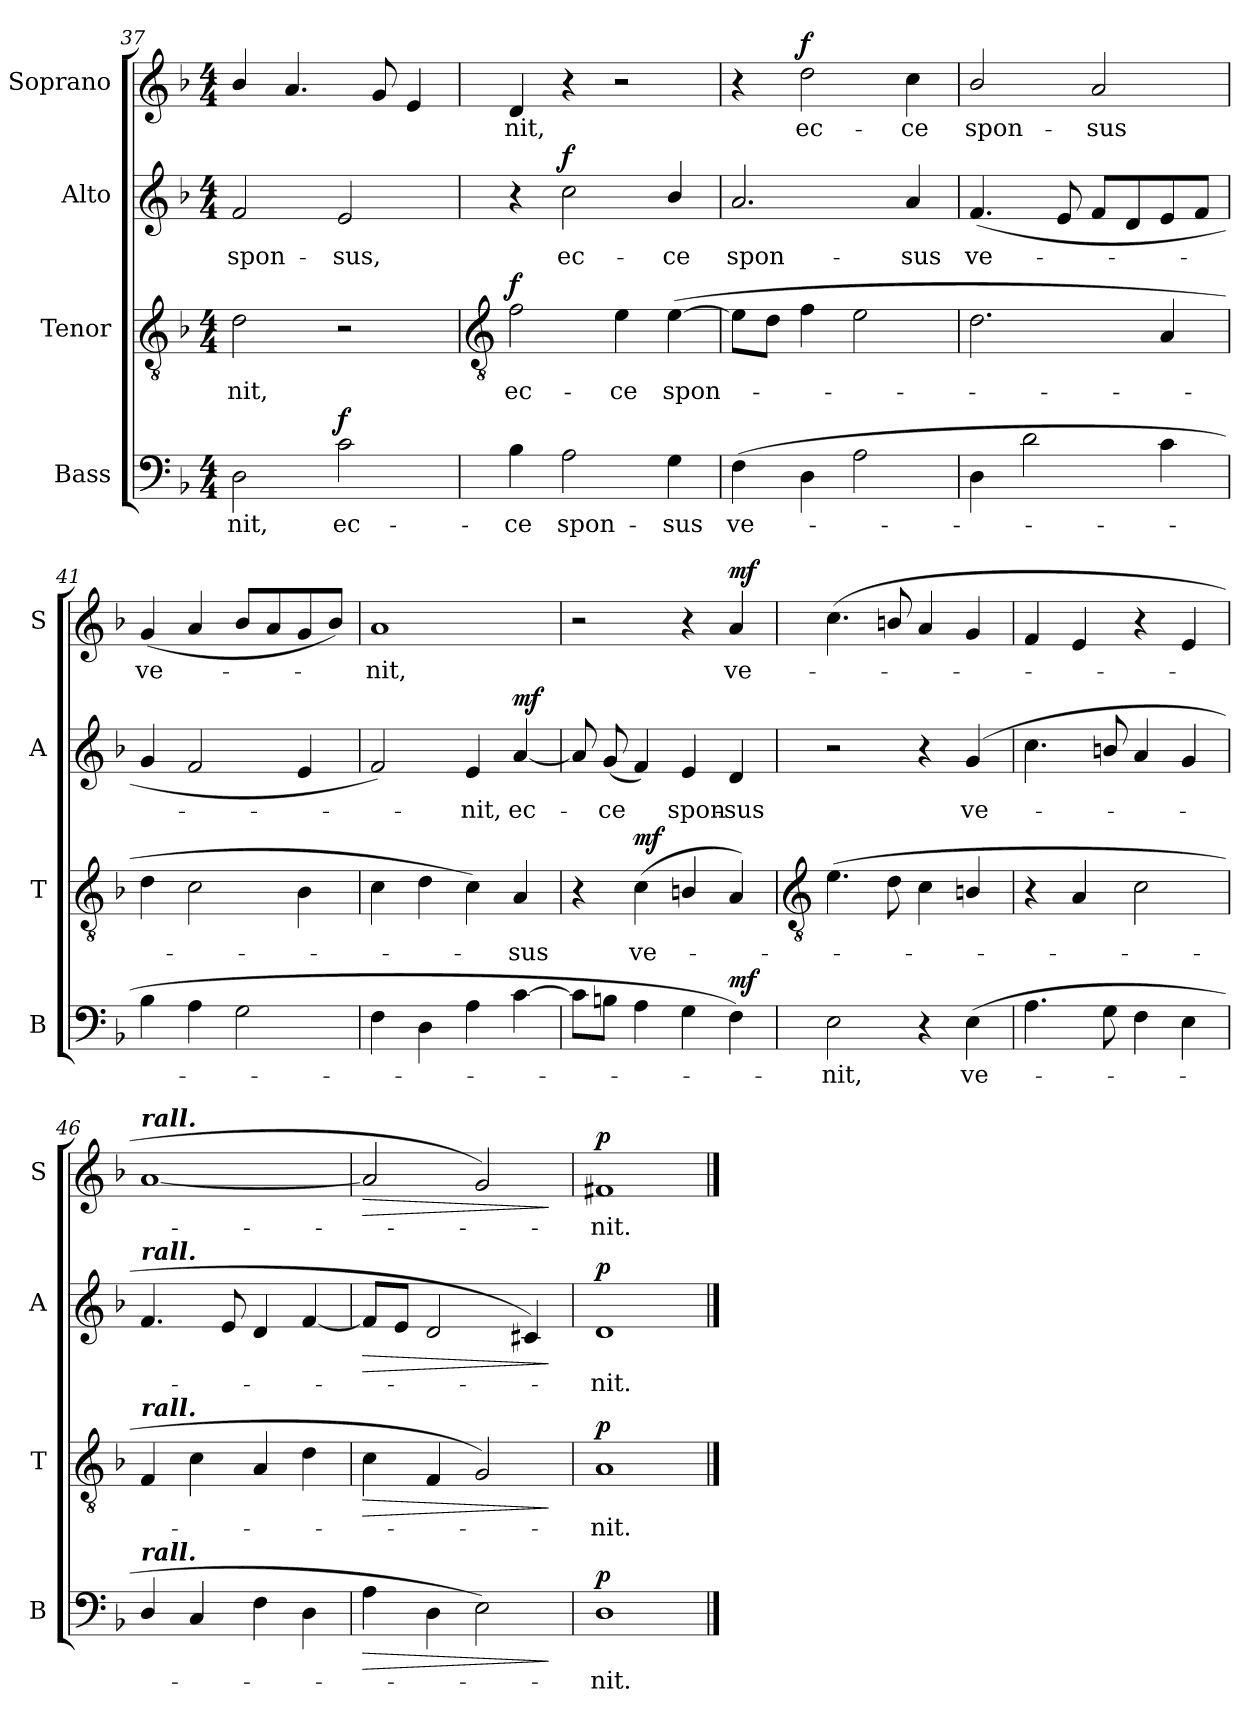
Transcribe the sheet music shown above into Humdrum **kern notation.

**kern	**text	**dynam	**kern	**text	**dynam	**kern	**text	**dynam	**kern	**text	**dynam
*part4	*part4	*part4	*part3	*part3	*part3	*part2	*part2	*part2	*part1	*part1	*part1
*staff4	*staff4	*staff4	*staff3	*staff3	*staff3	*staff2	*staff2	*staff2	*staff1	*staff1	*staff1
*I"Bass	*	*	*I"Tenor	*	*	*I"Alto	*	*	*I"Soprano	*	*
*I'B	*	*	*I'T	*	*	*I'A	*	*	*I'S	*	*
*clefF4	*	*	*clefGv2	*	*	*clefG2	*	*	*clefG2	*	*
*k[b-]	*	*	*k[b-]	*	*	*k[b-]	*	*	*k[b-]	*	*
*F:	*	*	*F:	*	*	*F:	*	*	*F:	*	*
*M4/4	*	*	*M4/4	*	*	*M4/4	*	*	*M4/4	*	*
=37	=37	=37	=37	=37	=37	=37	=37	=37	=37	=37	=37
!	!LO:LY:b	!	!	!LO:LY:b	!	!	!LO:LY:b	!	!	!	!
2D	nit,	.	2d	nit,	.	2f	spon-	.	4b-/	.	.
.	.	.	.	.	.	.	.	.	4.a	.	.
!	!LO:LY:b	!LO:DY:b	!	!	!	!	!LO:LY:b	!	!	!	!
2c	ec-	f	2r	.	.	2e	-sus,	.	.	.	.
.	.	.	.	.	.	.	.	.	8g	.	.
.	.	.	.	.	.	.	.	.	4e	.	.
!!LO:LB:g=z
=38	=38	=38	=38	=38	=38	=38	=38	=38	=38	=38	=38
*	*	*	*clefGv2	*	*	*	*	*	*	*	*
!	!LO:LY:b	!	!	!LO:LY:b	!LO:DY:b	!	!	!	!	!LO:LY:b	!
4B-	-ce	.	2f	ec-	f	4r	.	.	4d	nit,	.
!	!LO:LY:b	!	!	!	!	!	!LO:LY:b	!LO:DY:b	!	!	!
2A	spon-	.	.	.	.	2cc	ec-	f	4r	.	.
!	!	!	!	!LO:LY:b	!	!	!	!	!	!	!
.	.	.	4e	-ce	.	.	.	.	2r	.	.
!	!LO:LY:b	!	!	!LO:LY:b	!	!	!LO:LY:b	!	!	!	!
4G	-sus	.	(>[4e	spon-	.	4b-/	-ce	.	.	.	.
=39	=39	=39	=39	=39	=39	=39	=39	=39	=39	=39	=39
!	!LO:LY:b	!	!	!	!	!	!LO:LY:b	!	!	!	!
(>4F	ve-	.	8eL]	.	.	2.a	spon-	.	4r	.	.
.	.	.	8dJ	.	.	.	.	.	.	.	.
!	!	!	!	!	!	!	!	!	!	!LO:LY:b	!LO:DY:b
4D	.	.	4f	.	.	.	.	.	2dd	ec-	f
2A	.	.	2e	.	.	.	.	.	.	.	.
!	!	!	!	!	!	!	!LO:LY:b	!	!	!LO:LY:b	!
.	.	.	.	.	.	4a	-sus	.	4cc	-ce	.
=40	=40	=40	=40	=40	=40	=40	=40	=40	=40	=40	=40
!	!	!	!	!	!	!	!LO:LY:b	!	!	!LO:LY:b	!
4D	.	.	2.d	.	.	(<4.f	ve-	.	2b-/	spon-	.
2d	.	.	.	.	.	.	.	.	.	.	.
.	.	.	.	.	.	8e	.	.	.	.	.
!	!	!	!	!	!	!	!	!	!	!LO:LY:b	!
.	.	.	.	.	.	8fL	.	.	2a	-sus	.
.	.	.	.	.	.	8d	.	.	.	.	.
4c	.	.	4A	.	.	8e	.	.	.	.	.
.	.	.	.	.	.	8fJ	.	.	.	.	.
=41	=41	=41	=41	=41	=41	=41	=41	=41	=41	=41	=41
!	!	!	!	!	!	!	!	!	!	!LO:LY:b	!
4B-	.	.	4d	.	.	4g	.	.	(<4g	ve-	.
4A	.	.	2c	.	.	2f	.	.	4a	.	.
2G	.	.	.	.	.	.	.	.	8b-L	.	.
.	.	.	.	.	.	.	.	.	8a	.	.
.	.	.	4B-	.	.	4e	.	.	8g	.	.
.	.	.	.	.	.	.	.	.	8b-J)	.	.
=42	=42	=42	=42	=42	=42	=42	=42	=42	=42	=42	=42
!	!	!	!	!	!	!	!	!	!	!LO:LY:b	!
4F	.	.	4c	.	.	2f)	.	.	1a	nit,	.
4D	.	.	4d	.	.	.	.	.	.	.	.
!	!	!	!	!	!	!	!LO:LY:b	!	!	!	!
4A	.	.	4c)	.	.	4e	nit,	.	.	.	.
!	!	!	!	!LO:LY:b	!	!	!LO:LY:b	!LO:DY:b	!	!	!
[4c	.	.	4A	sus	.	[4a	ec-	mf	.	.	.
=43	=43	=43	=43	=43	=43	=43	=43	=43	=43	=43	=43
8cL]	.	.	4r	.	.	8a]	.	.	2r	.	.
!	!	!	!	!	!	!	!LO:LY:b	!	!	!	!
8BnJ	.	.	.	.	.	(<8g	ce	.	.	.	.
!	!	!	!	!LO:LY:b	!LO:DY:b	!	!	!	!	!	!
4A	.	.	(<4c	ve-	mf	4f)	.	.	.	.	.
!	!	!	!	!	!	!	!LO:LY:b	!	!	!	!
4G	.	.	4Bn/	.	.	4e	spon-	.	4r	.	.
!	!	!LO:DY:b	!	!	!	!	!LO:LY:b	!	!	!LO:LY:b	!LO:DY:b
4F)	.	mf	4A)	.	.	4d	-sus	.	4a	ve-	mf
!!LO:LB:g=z
=44	=44	=44	=44	=44	=44	=44	=44	=44	=44	=44	=44
*	*	*	*clefGv2	*	*	*	*	*	*	*	*
!	!LO:LY:b	!	!	!	!	!	!	!	!	!	!
2E	nit,	.	(>4.e	.	.	2r	.	.	(<4.cc	.	.
.	.	.	8d	.	.	.	.	.	8bn/	.	.
4r	.	.	4c	.	.	4r	.	.	4a	.	.
!	!LO:LY:b	!	!	!	!	!	!LO:LY:b	!	!	!	!
(>4E	ve-	.	4Bn/	.	.	(<4g	ve-	.	4g	.	.
=45	=45	=45	=45	=45	=45	=45	=45	=45	=45	=45	=45
4.A	.	.	4r	.	.	4.cc	.	.	4f	.	.
.	.	.	4A	.	.	.	.	.	4e	.	.
8G	.	.	.	.	.	8bn/	.	.	.	.	.
4F	.	.	2c	.	.	4a	.	.	4r	.	.
4E	.	.	.	.	.	4g	.	.	4e	.	.
=46	=46	=46	=46	=46	=46	=46	=46	=46	=46	=46	=46
!	!	!	!	!	!	!	!	!	!LO:TX:a:Bi:t=rall.	!	!
!	!	!	!	!	!	!LO:TX:a:Bi:t=rall.	!	!	!	!	!
!	!	!	!LO:TX:a:Bi:t=rall.	!	!	!	!	!	!	!	!
!LO:TX:a:Bi:t=rall.	!	!	!	!	!	!	!	!	!	!	!
4D/	.	.	4F	.	.	4.f	.	.	[1a	.	.
4C	.	.	4c	.	.	.	.	.	.	.	.
.	.	.	.	.	.	8e	.	.	.	.	.
4F	.	.	4A	.	.	4d	.	.	.	.	.
4D	.	.	4d	.	.	[4f	.	.	.	.	.
=47	=47	=47	=47	=47	=47	=47	=47	=47	=47	=47	=47
!	!	!LO:HP:b	!	!	!LO:HP:b	!	!	!LO:HP:b	!	!	!LO:HP:b
4A	.	>	4c	.	>	8fL]	.	>	2a]	.	>
.	.	.	.	.	.	8eJ	.	.	.	.	.
4D	.	.	4F	.	.	2d	.	.	.	.	.
2E)	.	.	2G)	.	.	.	.	.	2g)	.	.
.	.	.	.	.	.	4c#X)	.	.	.	.	.
.	.	]	.	.	]	.	.	]	.	.	]
=48	=48	=48	=48	=48	=48	=48	=48	=48	=48	=48	=48
!	!LO:LY:b	!LO:DY:b	!	!LO:LY:b	!LO:DY:b	!	!LO:LY:b	!LO:DY:b	!	!LO:LY:b	!LO:DY:b
1D	nit.	p	1A	nit.	p	1d	nit.	p	1f#X	-nit.	p
==	==	==	==	==	==	==	==	==	==	==	==
*-	*-	*-	*-	*-	*-	*-	*-	*-	*-	*-	*-
